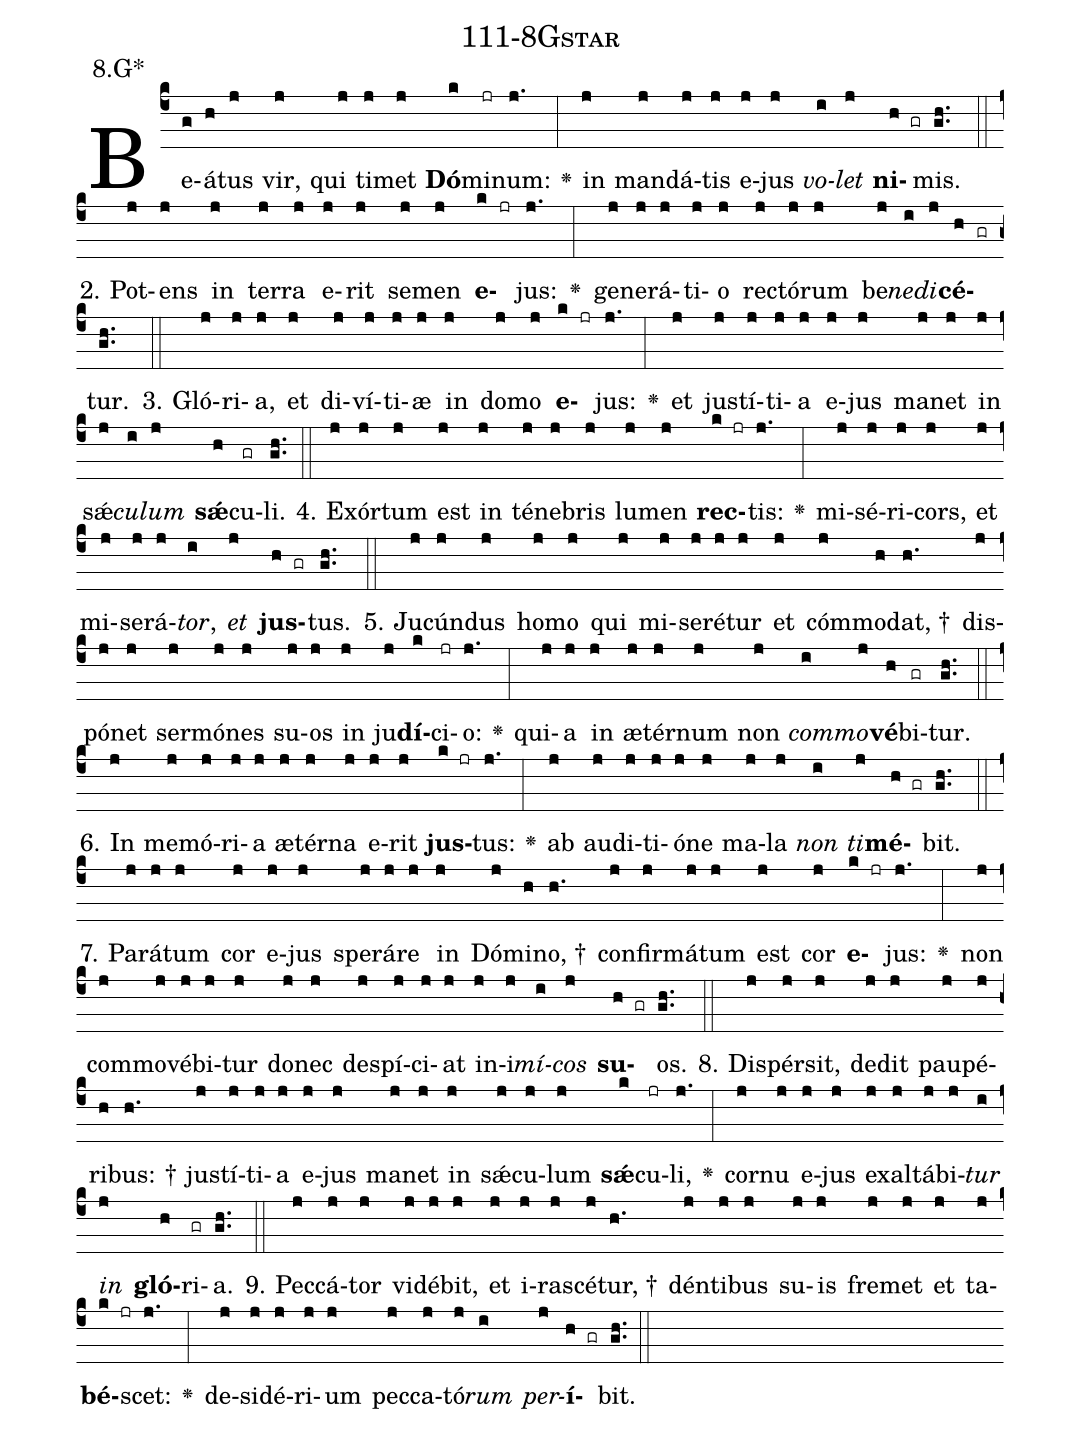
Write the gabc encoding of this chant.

name: 111-8Gstar;
annotation: 8.G*;
%%
(c4)Be(g)á(h)tus(j) vir,(j) qui(j) ti(j)met(j) <b>Dó</b>(k)mi(jr)num:(j.) <v>\greheightstar</v>(:) in(j) man(j)dá(j)tis(j) e(j)jus(j) <i>vo</i>(i)<i>let</i>(j) <b>ni</b>(h gr)mis.(gh..) (::)
2. Pot(j)ens(j) in(j) ter(j)ra(j) e(j)rit(j) se(j)men(j) <b>e</b>(k jr)jus:(j.) <v>\greheightstar</v>(:) ge(j)ne(j)rá(j)ti(j)o(j) rec(j)tó(j)rum(j) be(j)<i>ne</i>(i)<i>di</i>(j)<b>cé</b>(h gr)tur.(gh..) (::)
3. Gló(j)ri(j)a,(j) et(j) di(j)ví(j)ti(j)æ(j) in(j) do(j)mo(j) <b>e</b>(k jr)jus:(j.) <v>\greheightstar</v>(:) et(j) jus(j)tí(j)ti(j)a(j) e(j)jus(j) ma(j)net(j) in(j) sǽ(j)<i>cu</i>(i)<i>lum</i>(j) <b>sǽ</b>(h)cu(gr)li.(gh..) (::)
4. Ex(j)ór(j)tum(j) est(j) in(j) té(j)ne(j)bris(j) lu(j)men(j) <b>rec</b>(k jr)tis:(j.) <v>\greheightstar</v>(:) mi(j)sé(j)ri(j)cors,(j) et(j) mi(j)se(j)rá(j)<i>tor</i>,(i) <i>et</i>(j) <b>jus</b>(h gr)tus.(gh..) (::)
5. Ju(j)cún(j)dus(j) ho(j)mo(j) qui(j) mi(j)se(j)ré(j)tur(j) et(j) cóm(j)mo(h)dat, †(h.) dis(j)pó(j)net(j) ser(j)mó(j)nes(j) su(j)os(j) in(j) ju(j)<b>dí</b>(k)ci(jr)o:(j.) <v>\greheightstar</v>(:) qui(j)a(j) in(j) æ(j)tér(j)num(j) non(j) <i>com</i>(i)<i>mo</i>(j)<b>vé</b>(h)bi(gr)tur.(gh..) (::)
6. In(j) me(j)mó(j)ri(j)a(j) æ(j)tér(j)na(j) e(j)rit(j) <b>jus</b>(k jr)tus:(j.) <v>\greheightstar</v>(:) ab(j) au(j)di(j)ti(j)ó(j)ne(j) ma(j)la(j) <i>non</i>(i) <i>ti</i>(j)<b>mé</b>(h gr)bit.(gh..) (::)
7. Pa(j)rá(j)tum(j) cor(j) e(j)jus(j) spe(j)rá(j)re(j) in(j) Dó(j)mi(h)no, †(h.) con(j)fir(j)má(j)tum(j) est(j) cor(j) <b>e</b>(k jr)jus:(j.) <v>\greheightstar</v>(:) non(j) com(j)mo(j)vé(j)bi(j)tur(j) do(j)nec(j) de(j)spí(j)ci(j)at(j) in(j)i(j)<i>mí</i>(i)<i>cos</i>(j) <b>su</b>(h gr)os.(gh..) (::)
8. Di(j)spér(j)sit,(j) de(j)dit(j) pau(j)pé(j)ri(h)bus: †(h.) jus(j)tí(j)ti(j)a(j) e(j)jus(j) ma(j)net(j) in(j) sǽ(j)cu(j)lum(j) <b>sǽ</b>(k)cu(jr)li,(j.) <v>\greheightstar</v>(:) cor(j)nu(j) e(j)jus(j) ex(j)al(j)tá(j)bi(j)<i>tur</i>(i) <i>in</i>(j) <b>gló</b>(h)ri(gr)a.(gh..) (::)
9. Pec(j)cá(j)tor(j) vi(j)dé(j)bit,(j) et(j) i(j)ra(j)scé(j)tur, †(h.) dén(j)ti(j)bus(j) su(j)is(j) fre(j)met(j) et(j) ta(j)<b>bé</b>(k jr)scet:(j.) <v>\greheightstar</v>(:) de(j)si(j)dé(j)ri(j)um(j) pec(j)ca(j)tó(j)<i>rum</i>(i) <i>per</i>(j)<b>í</b>(h gr)bit.(gh..) (::)
